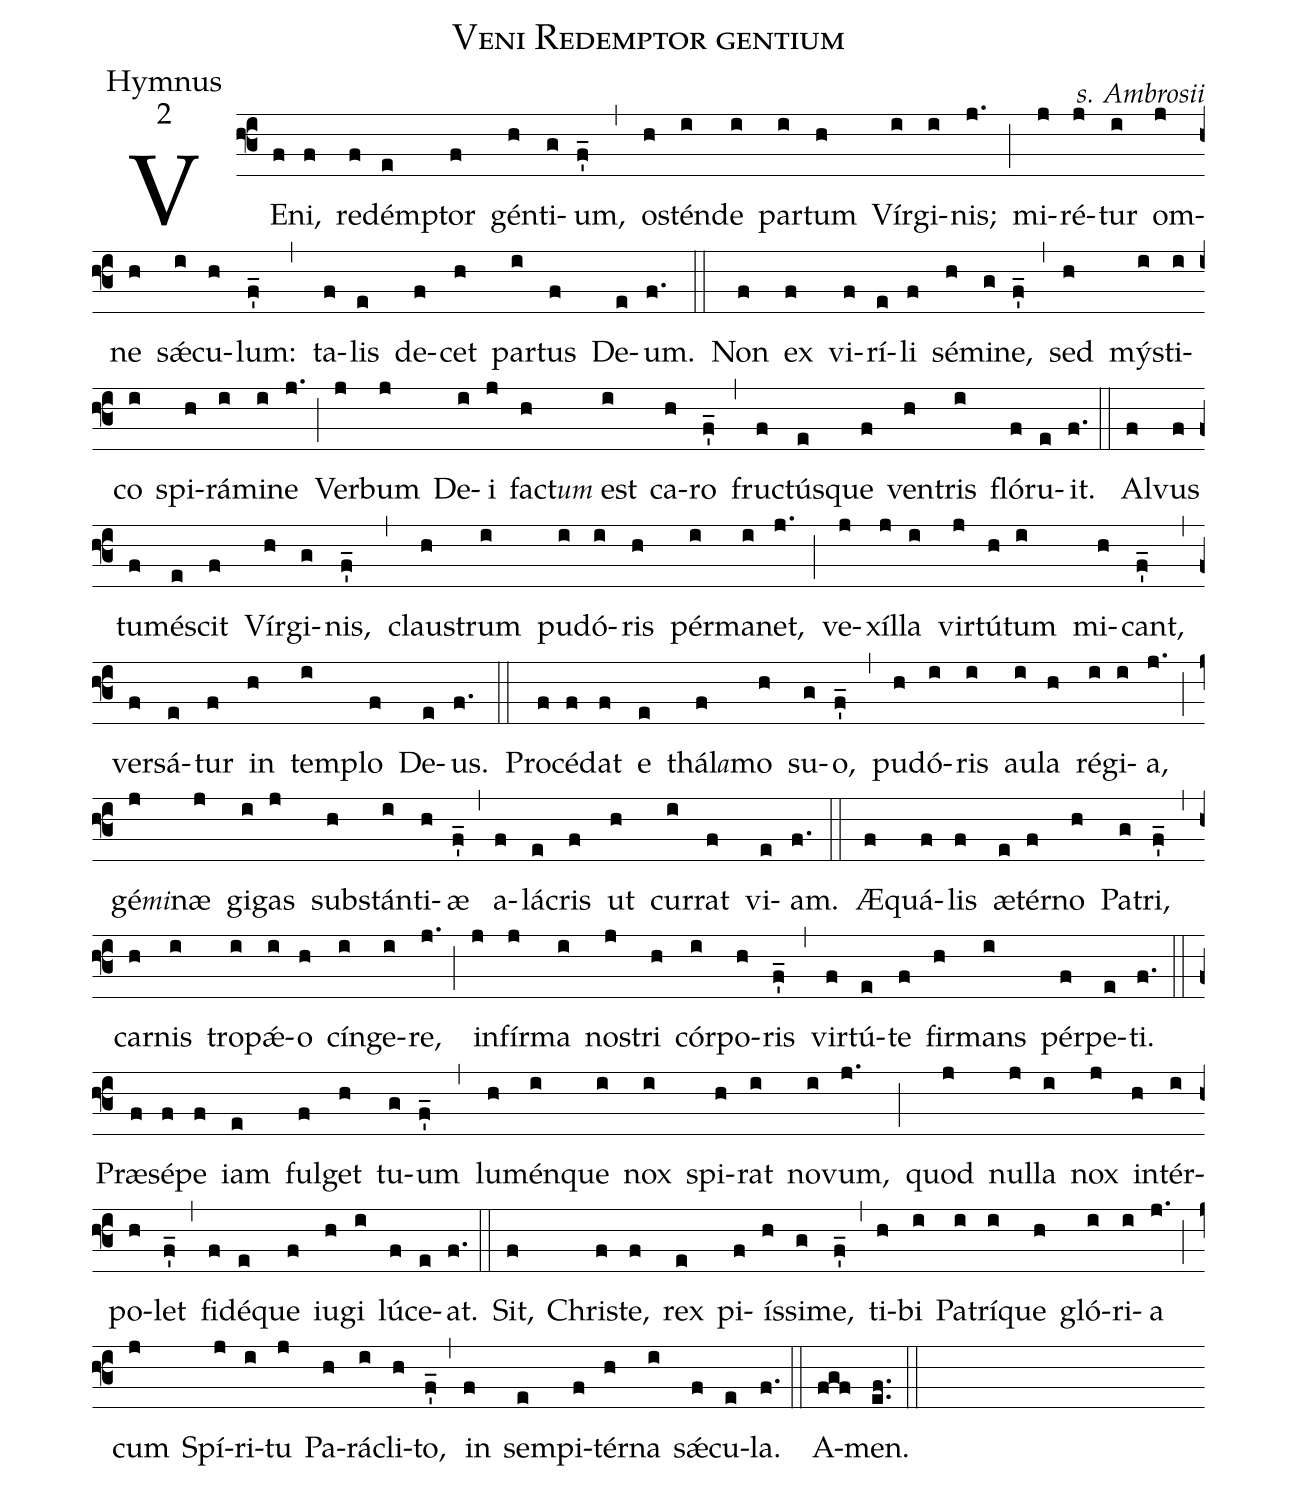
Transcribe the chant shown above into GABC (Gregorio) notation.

name:Veni Redemptor gentium;
office-part:Hymnus;
mode:2;
commentary:s. Ambrosii;
%%
(f3)
VE(f)ni,(f) red(f)ém(e)ptor(f) gén(h)ti(g)um,(f_') (,)
o(h)stén(i)de(i) par(i)tum(h) Vír(i)gi(i)nis;(j.) (;)
mi(j)ré(j)tur(i) om(j)ne(h) sǽ(i)cu(h)lum:(f_') (,)
ta(f)lis(e) de(f)cet(h) par(i)tus(f) De(e)um.(f.) (::)

Non(f) ex(f) vi(f)rí(e)li(f) sé(h)mi(g)ne,(f_') (,)
sed(h) mý(i)sti(i)co(i) spi(h)rá(i)mi(i)ne(j.) (;)
Ver(j)bum(j) De(i)i(j) fa(h)ct<e>um</e> {e}st(i) ca(h)ro(f_') (,)
fru(f)ctús(e)que(f) ven(h)tris(i) fló(f)ru(e)it.(f.) (::)

Al(f)vus(f) tu(f)mé(e)scit(f) Vír(h)gi(g)nis,(f_') (,)
clau(h)strum(i) pu(i)dó(i)ris(h) pér(i)ma(i)net,(j.) (;)
ve(j)xíl(j)la(i) vir(j)tú(h)tum(i) mi(h)cant,(f_') (,)
ver(f)sá(e)tur(f) in(h) tem(i)plo(f) De(e)us.(f.) (::)

Pro(f)cé(f)dat(f) e(e) thá(f)l<e>a</e>m{o}(h) su(g)o,(f_') (,)
pu(h)dó(i)ris(i) au(i)la(h) ré(i)gi(i)a,(j.) (;)
gé(j)<e>mi</e>n{æ}(j) gi(i)gas(j) subs(h)tán(i)ti(h)æ(f_') (,)
a(f)lá(e)cris(f) ut(h) cur(i)rat(f) vi(e)am.(f.) (::)

Æ(f)quá(f)lis(f) æ(e)tér(f)no(h) Pa(g)tri,(f_') (,)
car(h)nis(i) tro(i)pǽ(i)o(h) cín(i)ge(i)re,(j.) (;)
in(j)fír(j)ma(i) no(j)stri(h) cór(i)po(h)ris(f_') (,)
vir(f)tú(e)te(f) fir(h)mans(i) pér(f)pe(e)ti.(f.) (::)

Præ(f)sé(f)pe(f) iam(e) ful(f)get(h) tu(g)um(f_') (,)
lu(h)mén(i)que(i) nox(i) spi(h)rat(i) no(i)vum,(j.) (;)
quod(j) nul(j)la(i) nox(j) in(h)tér(i)po(h)let(f_') (,)
fi(f)dé(e)que(f) iu(h)gi(i) lú(f)ce(e)at.(f.) (::)

Sit,(f) Chri(f)ste,(f) rex(e) pi(f)ís(h)si(g)me,(f_') (,)
ti(h)bi(i) Pa(i)trí(i)que(h) gló(i)ri(i)a(j.) (;)
cum(j) Spí(j)ri(i)tu(j) Pa(h)rá(i)cli(h)to,(f_') (,)
in(f) sem(e)pi(f)tér(h)na(i) sǽ(f)cu(e)la.(f.) (::)

A(fgf)men.(e.f.) (::)
